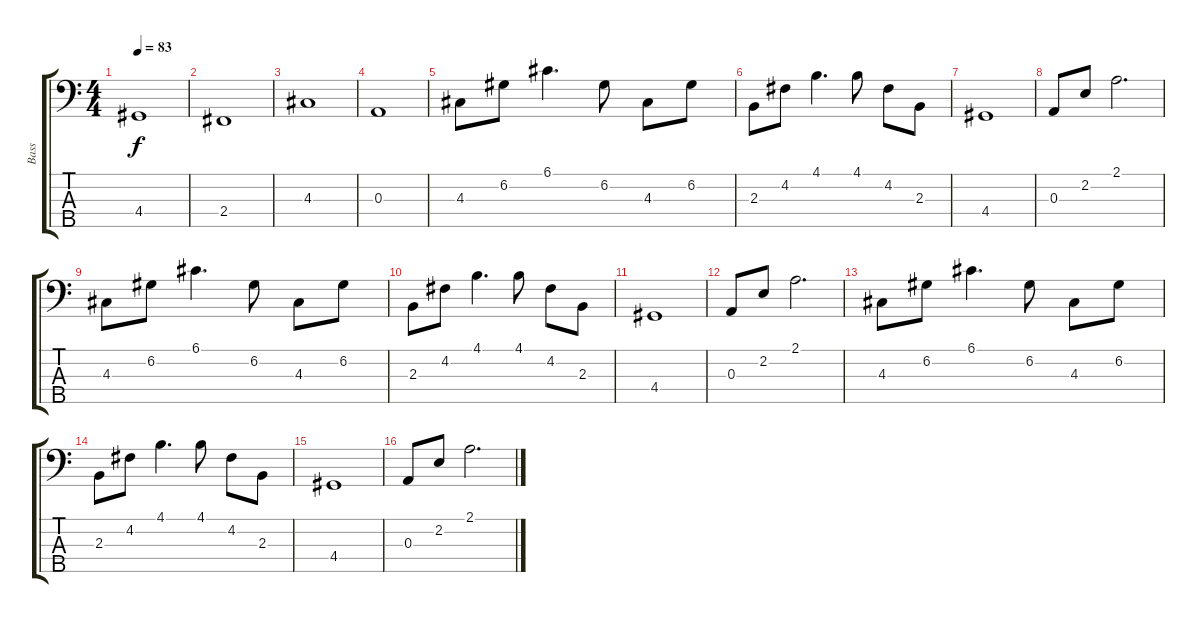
\track ("Bass" "Bass") {instrument fretlessbass}
\staff {score tabs}
\tuning (G2 D2 A1 E1 B0) {hide}
\ts (4 4)
\tempo 83
\clef f4
\ks c
4.4.1{dy f} |
2.4.1 |
4.3.1 |
0.3.1 |
4.3.8 6.2.8 6.1.4{d} 6.2.8 4.3.8 6.2.8 |
2.3.8 4.2.8 4.1.4{d} 4.1.8 4.2.8 2.3.8 |
4.4.1 |
0.3.8 2.2.8 2.1.2{d} |
4.3.8 6.2.8 6.1.4{d} 6.2.8 4.3.8 6.2.8 |
2.3.8 4.2.8 4.1.4{d} 4.1.8 4.2.8 2.3.8 |
4.4.1 |
0.3.8 2.2.8 2.1.2{d} |
4.3.8 6.2.8 6.1.4{d} 6.2.8 4.3.8 6.2.8 |
2.3.8 4.2.8 4.1.4{d} 4.1.8 4.2.8 2.3.8 |
4.4.1 |
0.3.8 2.2.8 2.1.2{d}
